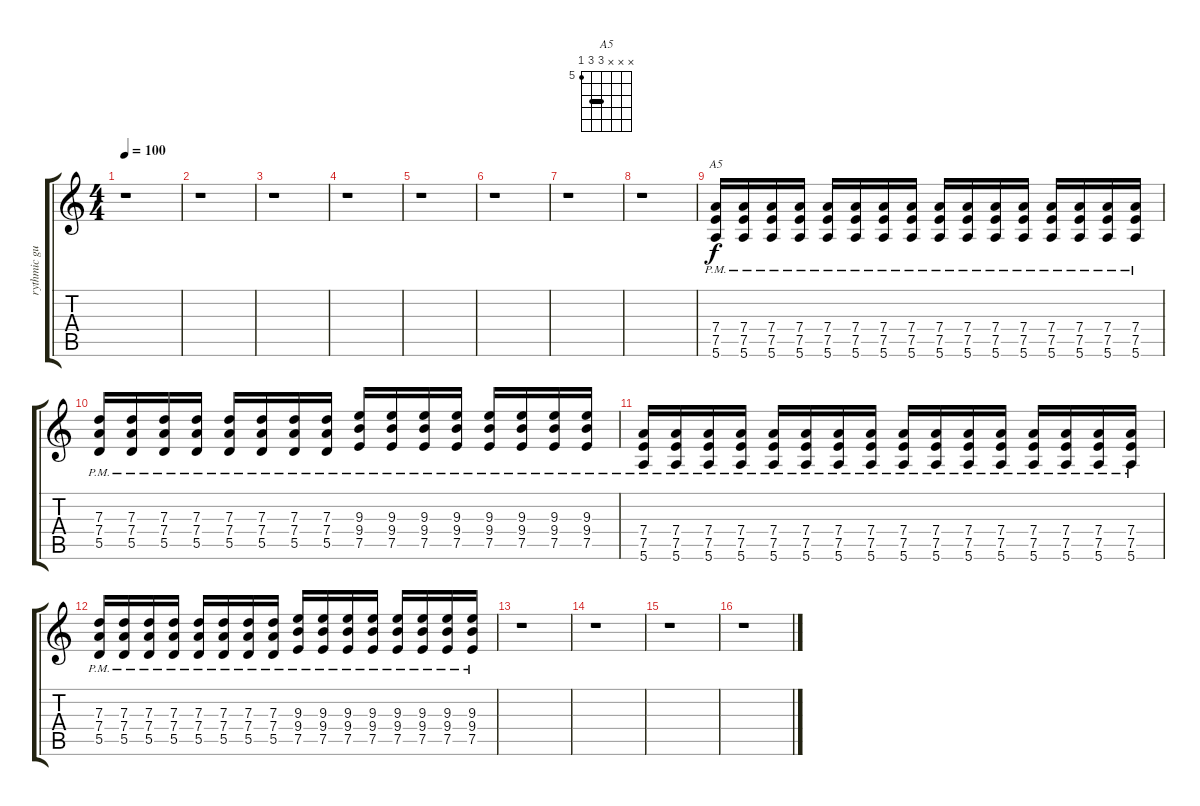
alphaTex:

\track ("rythmic guitar" "rythmic gu") {instrument overdrivenguitar}
\staff {score tabs}
\tuning (E4 B3 G3 D3 A2 E2) {hide}
\chord ("A5" x x x 7 7 5) {firstfret 5 barre 7}
\ts (4 4)
\tempo 100
\clef g2
\ks c
r.1{dy f} |
r.1 |
r.1 |
r.1 |
r.1 |
r.1 |
r.1 |
r.1 |
(7.4{pm} 7.5{pm} 5.6).16{ch "A5"} (7.4{pm} 7.5{pm} 5.6).16 (7.4{pm} 7.5{pm} 5.6).16 (7.4{pm} 7.5{pm} 5.6{pm}).16 (7.4{pm} 7.5{pm} 5.6{pm}).16 (7.4{pm} 7.5{pm} 5.6{pm}).16 (7.4{pm} 7.5{pm} 5.6{pm}).16 (7.4{pm} 7.5{pm} 5.6{pm}).16 (7.4{pm} 7.5{pm} 5.6{pm}).16 (7.4{pm} 7.5{pm} 5.6{pm}).16 (7.4{pm} 7.5{pm} 5.6{pm}).16 (7.4{pm} 7.5{pm} 5.6{pm}).16 (7.4{pm} 7.5{pm} 5.6{pm}).16 (7.4{pm} 7.5{pm} 5.6{pm}).16 (7.4{pm} 7.5{pm} 5.6{pm}).16 (7.4{pm} 7.5{pm} 5.6{pm}).16 |
(7.3{pm} 7.4{pm} 5.5{pm}).16 (7.3{pm} 7.4{pm} 5.5{pm}).16 (7.3{pm} 7.4{pm} 5.5{pm}).16 (7.3{pm} 7.4{pm} 5.5{pm}).16 (7.3{pm} 7.4{pm} 5.5{pm}).16 (7.3{pm} 7.4{pm} 5.5{pm}).16 (7.3{pm} 7.4{pm} 5.5{pm}).16 (7.3{pm} 7.4{pm} 5.5{pm}).16 (9.3{pm} 9.4{pm} 7.5{pm}).16 (9.3{pm} 9.4{pm} 7.5{pm}).16 (9.3{pm} 9.4{pm} 7.5{pm}).16 (9.3{pm} 9.4{pm} 7.5{pm}).16 (9.3{pm} 9.4{pm} 7.5{pm}).16 (9.3{pm} 9.4{pm} 7.5{pm}).16 (9.3{pm} 9.4{pm} 7.5{pm}).16 (9.3{pm} 9.4{pm} 7.5{pm}).16 |
(7.4{pm} 7.5{pm} 5.6).16 (7.4{pm} 7.5{pm} 5.6).16 (7.4{pm} 7.5{pm} 5.6).16 (7.4{pm} 7.5{pm} 5.6{pm}).16 (7.4{pm} 7.5{pm} 5.6{pm}).16 (7.4{pm} 7.5{pm} 5.6{pm}).16 (7.4{pm} 7.5{pm} 5.6{pm}).16 (7.4{pm} 7.5{pm} 5.6{pm}).16 (7.4{pm} 7.5{pm} 5.6{pm}).16 (7.4{pm} 7.5{pm} 5.6{pm}).16 (7.4{pm} 7.5{pm} 5.6{pm}).16 (7.4{pm} 7.5{pm} 5.6{pm}).16 (7.4{pm} 7.5{pm} 5.6{pm}).16 (7.4{pm} 7.5{pm} 5.6{pm}).16 (7.4{pm} 7.5{pm} 5.6{pm}).16 (7.4{pm} 7.5{pm} 5.6{pm}).16 |
(7.3{pm} 7.4{pm} 5.5{pm}).16 (7.3{pm} 7.4{pm} 5.5{pm}).16 (7.3{pm} 7.4{pm} 5.5{pm}).16 (7.3{pm} 7.4{pm} 5.5{pm}).16 (7.3{pm} 7.4{pm} 5.5{pm}).16 (7.3{pm} 7.4{pm} 5.5{pm}).16 (7.3{pm} 7.4{pm} 5.5{pm}).16 (7.3{pm} 7.4{pm} 5.5{pm}).16 (9.3{pm} 9.4{pm} 7.5{pm}).16 (9.3{pm} 9.4{pm} 7.5{pm}).16 (9.3{pm} 9.4{pm} 7.5{pm}).16 (9.3{pm} 9.4{pm} 7.5{pm}).16 (9.3{pm} 9.4{pm} 7.5{pm}).16 (9.3{pm} 9.4{pm} 7.5{pm}).16 (9.3{pm} 9.4{pm} 7.5{pm}).16 (9.3{pm} 9.4{pm} 7.5{pm}).16 |
r.1 |
r.1 |
r.1 |
r.1
